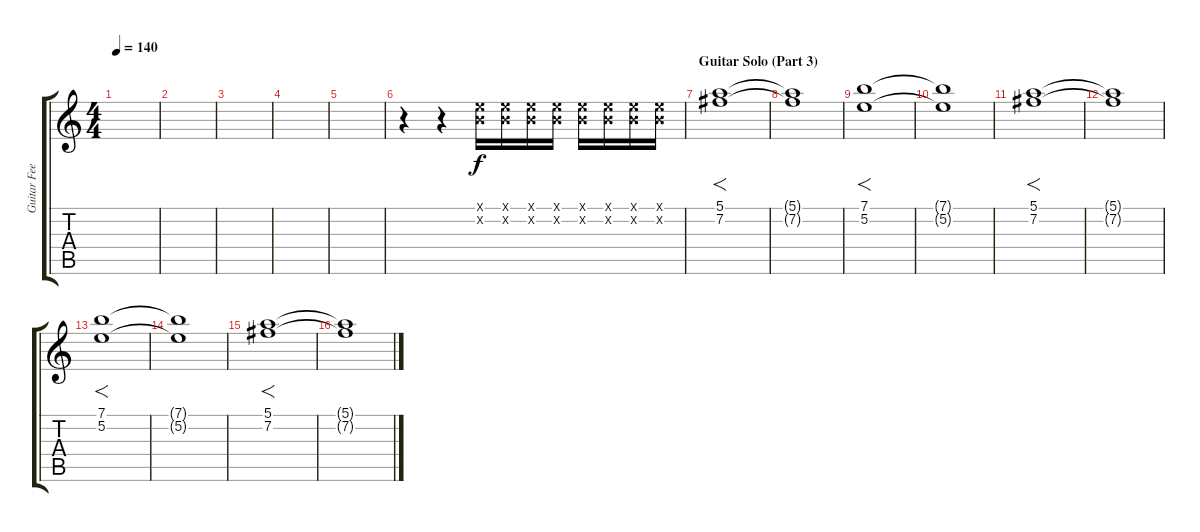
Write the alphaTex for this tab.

\track ("Guitar Feedback" "Guitar Fee") {instrument guitarharmonics}
\staff {score tabs}
\tuning (E4 B3 G3 D3 A2 E2) {hide}
\ts (4 4)
\tempo 140
\clef g2
\ks c
|
|
|
|
|
r.4 r.4 (0.1{x} 0.2{x}).16{balance 0} (0.1{x} 0.2{x}).16 (0.1{x} 0.2{x}).16 (0.1{x} 0.2{x}).16 (0.1{x} 0.2{x}).16{balance 16} (0.1{x} 0.2{x}).16 (0.1{x} 0.2{x}).16 (0.1{x} 0.2{x}).16 |
\section ("" "Guitar Solo (Part 3)")
(5.1 7.2).1{f balance 0} |
(5.1{t} 7.2{t}).1{balance 8} |
(7.1 5.2).1{f balance 16} |
(7.1{t} 5.2{t}).1{balance 8} |
(5.1 7.2).1{f balance 0} |
(5.1{t} 7.2{t}).1{balance 8} |
(7.1 5.2).1{f balance 16} |
(7.1{t} 5.2{t}).1{balance 8} |
(5.1 7.2).1{f balance 0} |
(5.1{t} 7.2{t}).1{balance 8}
